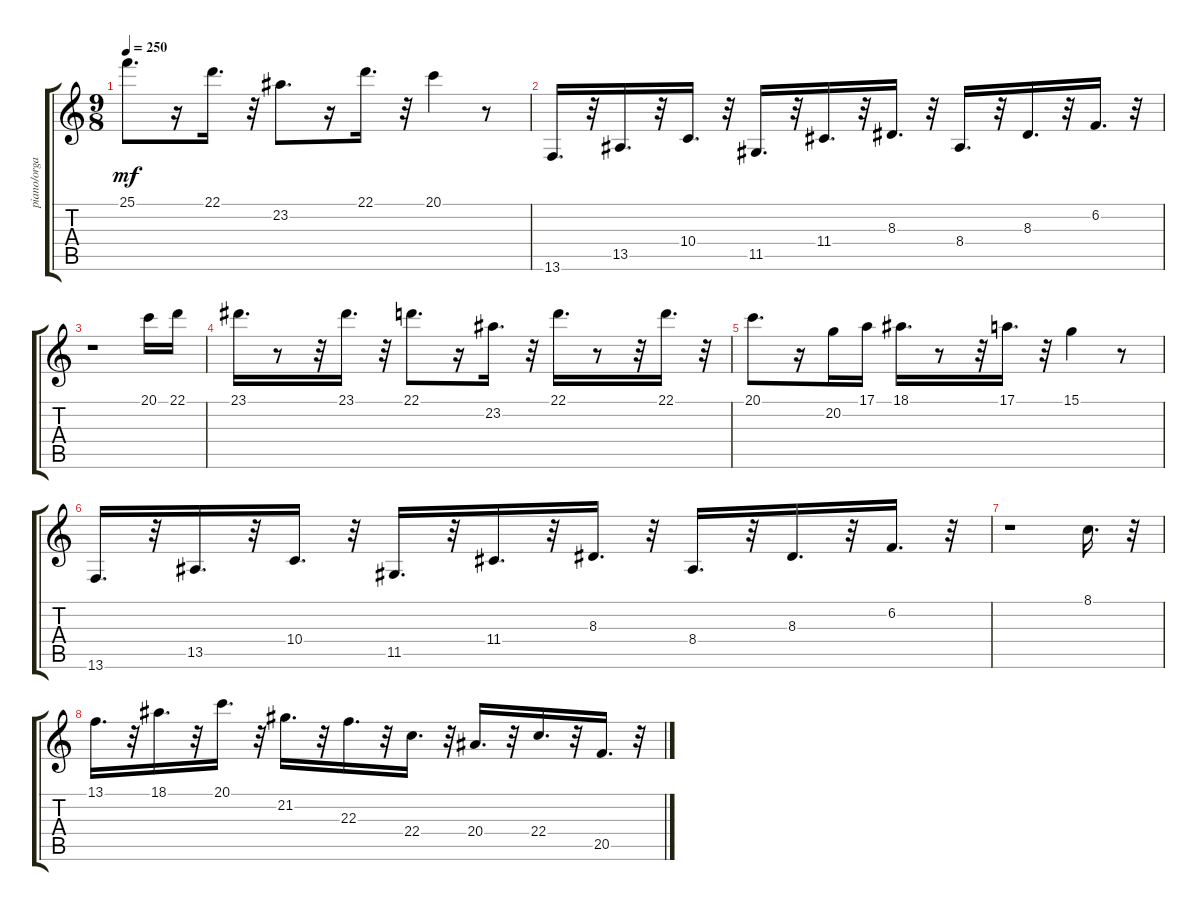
\track ("piano/organ/synths  " "piano/orga") {instrument brightacousticpiano}
\staff {score tabs}
\tuning (E4 B3 G3 D3 A2 E2) {hide}
\ts (9 8)
\tempo 250
\clef g2
\ks c
25.1.8{d dy mf} r.16 22.1.16{d} r.32 23.2.8{d} r.16 22.1.16{d} r.32 20.1.4 r.8 |
13.6.16{d volume 12} r.32 13.5.16{d volume 12} r.32 10.4.16{d} r.32 11.5.16{d} r.32 11.4.16{d} r.32 8.3.16{d} r.32 8.4.16{d} r.32 8.3.16{d} r.32 6.2.16{d} r.32 |
r.1 20.1.16{volume 16} 22.1.16 |
23.1.16{d} r.8 r.32 23.1.16{d} r.32 22.1.8{d} r.16 23.2.16{d} r.32 22.1.16{d} r.8 r.32 22.1.16{d} r.32 |
20.1.8{d} r.16 20.2.16 17.1.16 18.1.16{d} r.8 r.32 17.1.16{d} r.32 15.1.4 r.8 |
13.6.16{d volume 12} r.32 13.5.16{d volume 12} r.32 10.4.16{d} r.32 11.5.16{d} r.32 11.4.16{d} r.32 8.3.16{d} r.32 8.4.16{d} r.32 8.3.16{d} r.32 6.2.16{d} r.32 |
r.1 8.1.16{d volume 16} r.32 |
13.1.16{d} r.32 18.1.16{d} r.32 20.1.16{d} r.32 21.2.16{d} r.32 22.3.16{d} r.32 22.4.16{d} r.32 20.4.16{d} r.32 22.4.16{d} r.32 20.5.16{d} r.32
